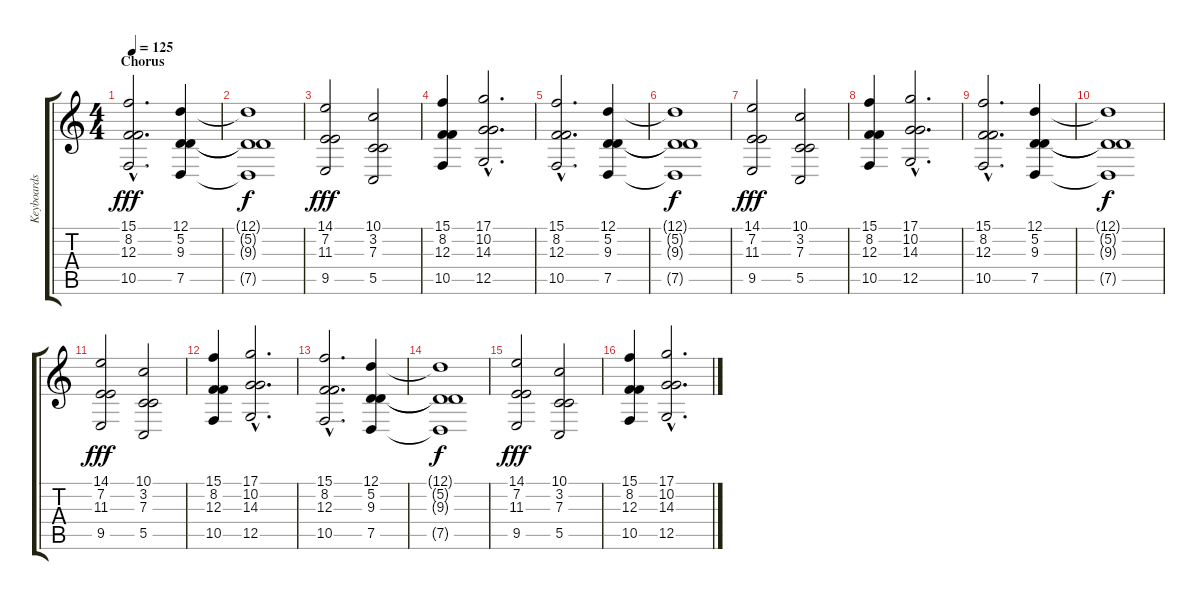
\track ("Keyboards" "Keyboards") {instrument acousticgrandpiano}
\staff {score tabs}
\tuning (D4 A3 F3 C3 G2 D2) {hide}
\ts (4 4)
\section ("" "Chorus")
\tempo 125
\clef g2
\ks c
(15.1{hac} 8.2{hac} 12.3{hac} 10.5{hac}).2{d dy fff} (12.1 5.2 9.3 7.5).4 |
(12.1{t} 5.2{t} 9.3{t} 7.5{t}).1{dy f} |
(14.1 7.2 11.3 9.5).2{dy fff} (10.1 3.2 7.3 5.5).2 |
(15.1 8.2 12.3 10.5).4 (17.1{hac} 10.2{hac} 14.3{hac} 12.5{hac}).2{d} |
(15.1{hac} 8.2{hac} 12.3{hac} 10.5{hac}).2{d} (12.1 5.2 9.3 7.5).4 |
(12.1{t} 5.2{t} 9.3{t} 7.5{t}).1{dy f} |
(14.1 7.2 11.3 9.5).2{dy fff} (10.1 3.2 7.3 5.5).2 |
(15.1 8.2 12.3 10.5).4 (17.1{hac} 10.2{hac} 14.3{hac} 12.5{hac}).2{d} |
(15.1{hac} 8.2{hac} 12.3{hac} 10.5{hac}).2{d} (12.1 5.2 9.3 7.5).4 |
(12.1{t} 5.2{t} 9.3{t} 7.5{t}).1{dy f} |
(14.1 7.2 11.3 9.5).2{dy fff} (10.1 3.2 7.3 5.5).2 |
(15.1 8.2 12.3 10.5).4 (17.1{hac} 10.2{hac} 14.3{hac} 12.5{hac}).2{d} |
(15.1{hac} 8.2{hac} 12.3{hac} 10.5{hac}).2{d} (12.1 5.2 9.3 7.5).4 |
(12.1{t} 5.2{t} 9.3{t} 7.5{t}).1{dy f} |
(14.1 7.2 11.3 9.5).2{dy fff} (10.1 3.2 7.3 5.5).2 |
(15.1 8.2 12.3 10.5).4 (17.1{hac} 10.2{hac} 14.3{hac} 12.5{hac}).2{d}
